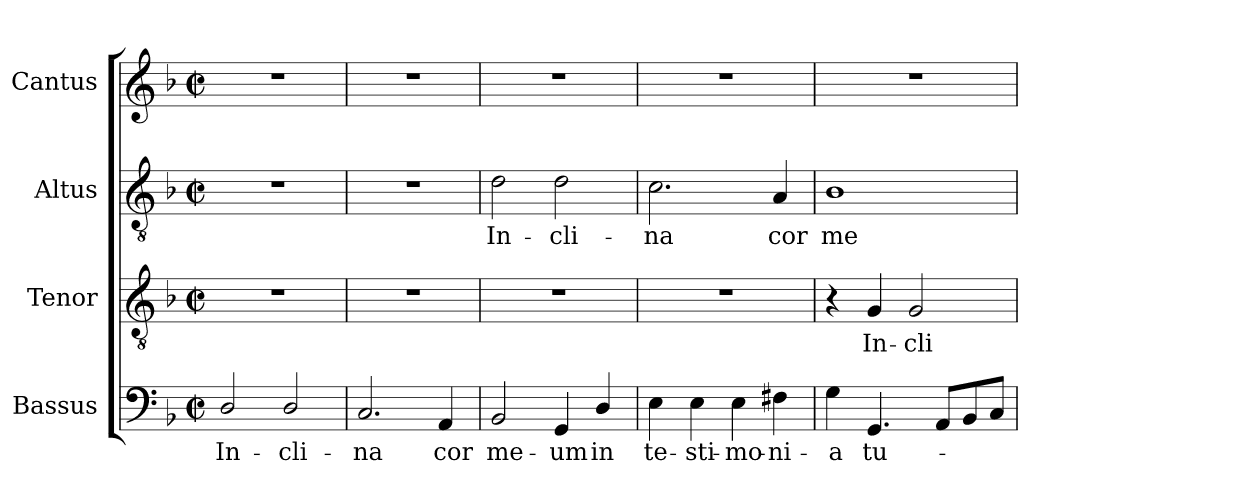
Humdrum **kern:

**kern	**text	**kern	**text	**kern	**text	**kern
*part4	*part4	*part3	*part3	*part2	*part2	*part1
*staff4	*staff4	*staff3	*staff3	*staff2	*staff2	*staff1
*I"Bassus	*	*I"Tenor	*	*I"Altus	*	*I"Cantus
*I'B.	*	*I'T.	*	*I'A.	*	*I'C.
!!LO:PB:g=z
*clefF4	*	*clefGv2	*	*clefGv2	*	*clefG2
*	*	*ITrd7c12	*	*ITrd7c12	*	*
*k[b-]	*	*k[b-]	*	*k[b-]	*	*k[b-]
*F:	*	*F:	*	*F:	*	*F:
*M2/2	*	*M2/2	*	*M2/2	*	*M2/2
*met(c|)	*	*met(c|)	*	*met(c|)	*	*met(c|)
=1	=1	=1	=1	=1	=1	=1
!	!LO:LY:b:color=#000000	!	!	!	!	!
2Di/	In-	1r	.	1r	.	1r
!	!LO:LY:b:color=#000000	!	!	!	!	!
2Di/	-cli-	.	.	.	.	.
=2	=2	=2	=2	=2	=2	=2
!	!LO:LY:b:color=#000000	!	!	!	!	!
2.Ci/	-na	1r	.	1r	.	1r
!	!LO:LY:b:color=#000000	!	!	!	!	!
4AAi/	cor	.	.	.	.	.
=3	=3	=3	=3	=3	=3	=3
!	!LO:LY:b:color=#000000	!	!	!	!	!
!	!	!	!	!	!LO:LY:b:color=#000000	!
2BB-i/	me-	1r	.	2Di\	In-	1r
!	!LO:LY:b:color=#000000	!	!	!	!	!
!	!	!	!	!	!LO:LY:b:color=#000000	!
4GGi/	-um	.	.	2Di\	-cli-	.
!	!LO:LY:b:color=#000000	!	!	!	!	!
4Di/	in	.	.	.	.	.
=4	=4	=4	=4	=4	=4	=4
!	!LO:LY:b:color=#000000	!	!	!	!	!
!	!	!	!	!	!LO:LY:b:color=#000000	!
4Ei\	te-	1r	.	2.Ci\	-na	1r
!	!LO:LY:b:color=#000000	!	!	!	!	!
4Ei\	-sti-	.	.	.	.	.
!	!LO:LY:b:color=#000000	!	!	!	!	!
4Ei\	-mo-	.	.	.	.	.
!	!LO:LY:b:color=#000000	!	!	!	!	!
!	!	!	!	!	!LO:LY:b:color=#000000	!
4F#Xi\	-ni-	.	.	4AAi/	cor	.
=5	=5	=5	=5	=5	=5	=5
!	!LO:LY:b:color=#000000	!	!	!	!	!
!	!	!	!	!	!LO:LY:b:color=#000000	!
4Gi\	-a	4r	.	1BB-i	me-	1r
!	!LO:LY:b:color=#000000	!	!	!	!	!
!	!	!	!LO:LY:b:color=#000000	!	!	!
4.GGi/	tu-	4GGi/	In-	.	.	.
!	!	!	!LO:LY:b:color=#000000	!	!	!
.	.	2GGi/	-cli-	.	.	.
8AAi/L	.	.	.	.	.	.
8BB-i/	.	.	.	.	.	.
8Ci/J	.	.	.	.	.	.
=	=	=	=	=	=	=
*-	*-	*-	*-	*-	*-	*-
